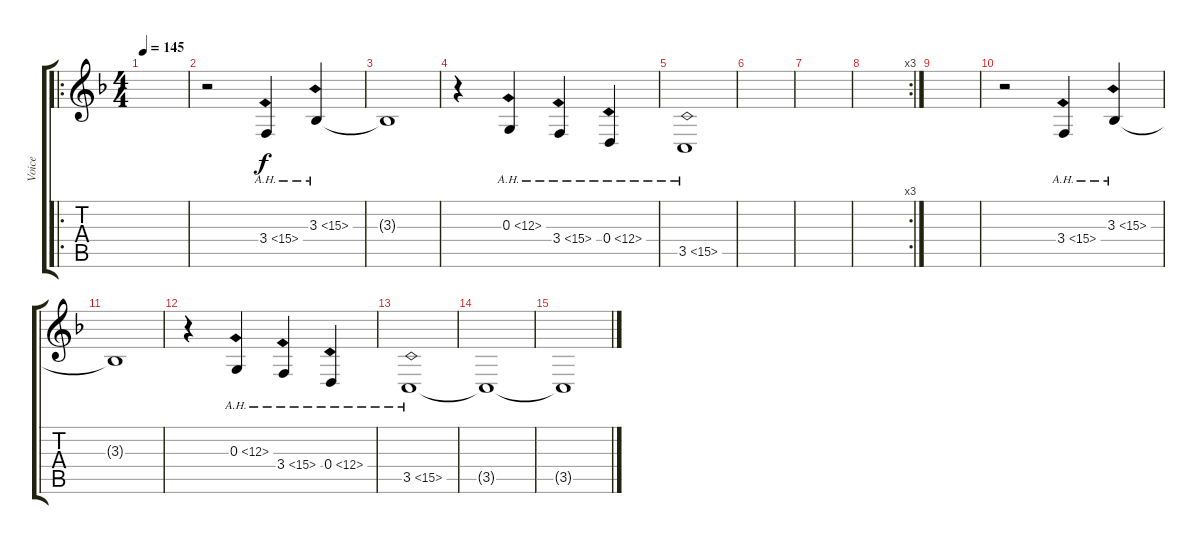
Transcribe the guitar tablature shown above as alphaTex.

\track ("Voice" "Voice") {instrument accordion}
\staff {score tabs}
\tuning (E4 B3 G3 D3 A2 E2) {hide}
\ro
\ts (4 4)
\tempo 145
\clef g2
\ks f
|
r.2 3.4{ah 12}.4 3.3{ah 12}.4 |
3.3{t}.1 |
r.4 0.3{ah 12}.4 3.4{ah 12}.4 0.4{ah 12}.4 |
3.5{ah 12}.1 |
|
|
\rc 3
|
|
r.2 3.4{ah 12}.4 3.3{ah 12}.4 |
3.3{t}.1 |
r.4 0.3{ah 12}.4 3.4{ah 12}.4 0.4{ah 12}.4 |
3.5{ah 12}.1 |
3.5{t}.1{volume 0} |
3.5{t}.1
